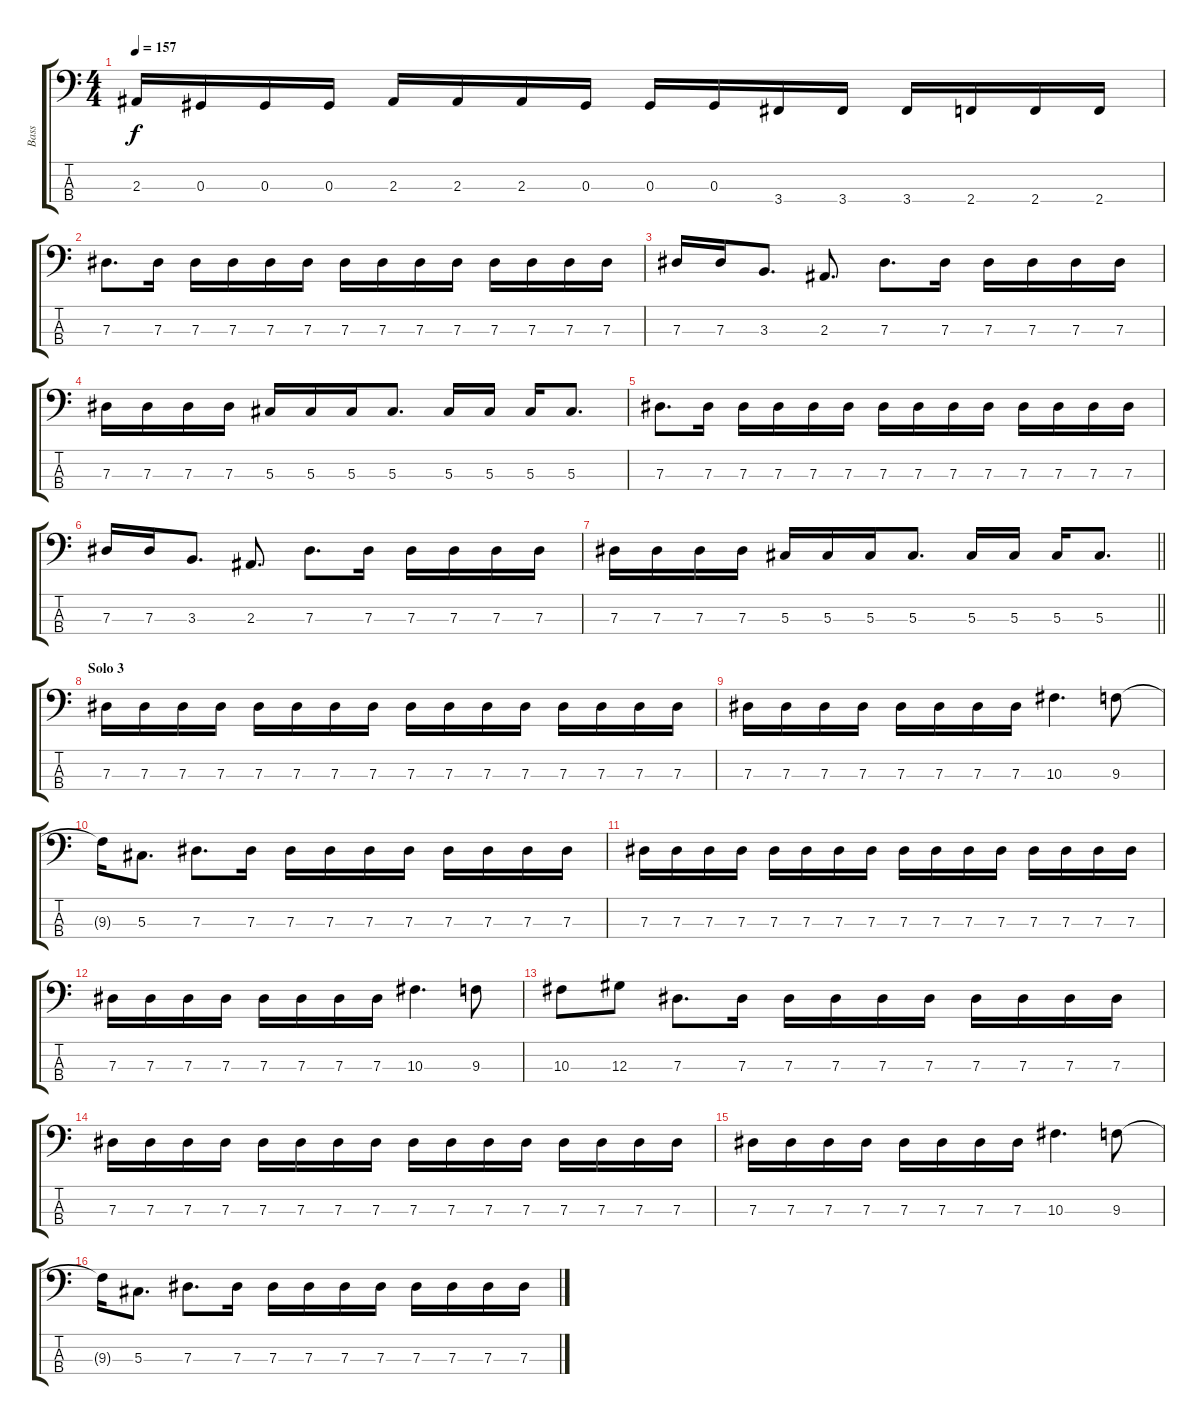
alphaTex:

\track ("Bass" "Bass") {instrument electricbassfinger}
\staff {score tabs}
\tuning (Gb2 Db2 Ab1 Eb1) {hide}
\ts (4 4)
\tempo 157
\clef f4
\ks c
2.3.16{dy f} 0.3.16 0.3.16 0.3.16 2.3.16 2.3.16 2.3.16 0.3.16 0.3.16 0.3.16 3.4.16 3.4.16 3.4.16 2.4.16 2.4.16 2.4.16 |
7.3.8{d} 7.3.16 7.3.16 7.3.16 7.3.16 7.3.16 7.3.16 7.3.16 7.3.16 7.3.16 7.3.16 7.3.16 7.3.16 7.3.16 |
7.3.16 7.3.16 3.3.8{d} 2.3.8{d} 7.3.8{d} 7.3.16 7.3.16 7.3.16 7.3.16 7.3.16 |
7.3.16 7.3.16 7.3.16 7.3.16 5.3.16 5.3.16 5.3.16 5.3.8{d} 5.3.16 5.3.16 5.3.16 5.3.8{d} |
7.3.8{d} 7.3.16 7.3.16 7.3.16 7.3.16 7.3.16 7.3.16 7.3.16 7.3.16 7.3.16 7.3.16 7.3.16 7.3.16 7.3.16 |
7.3.16 7.3.16 3.3.8{d} 2.3.8{d} 7.3.8{d} 7.3.16 7.3.16 7.3.16 7.3.16 7.3.16 |
\barLineRight lightlight
7.3.16 7.3.16 7.3.16 7.3.16 5.3.16 5.3.16 5.3.16 5.3.8{d} 5.3.16 5.3.16 5.3.16 5.3.8{d} |
\section ("" "Solo 3")
7.3.16 7.3.16 7.3.16 7.3.16 7.3.16 7.3.16 7.3.16 7.3.16 7.3.16 7.3.16 7.3.16 7.3.16 7.3.16 7.3.16 7.3.16 7.3.16 |
7.3.16 7.3.16 7.3.16 7.3.16 7.3.16 7.3.16 7.3.16 7.3.16 10.3.4{d} 9.3.8 |
9.3{t}.16 5.3.8{d} 7.3.8{d} 7.3.16 7.3.16 7.3.16 7.3.16 7.3.16 7.3.16 7.3.16 7.3.16 7.3.16 |
7.3.16 7.3.16 7.3.16 7.3.16 7.3.16 7.3.16 7.3.16 7.3.16 7.3.16 7.3.16 7.3.16 7.3.16 7.3.16 7.3.16 7.3.16 7.3.16 |
7.3.16 7.3.16 7.3.16 7.3.16 7.3.16 7.3.16 7.3.16 7.3.16 10.3.4{d} 9.3.8 |
10.3.8 12.3.8 7.3.8{d} 7.3.16 7.3.16 7.3.16 7.3.16 7.3.16 7.3.16 7.3.16 7.3.16 7.3.16 |
7.3.16 7.3.16 7.3.16 7.3.16 7.3.16 7.3.16 7.3.16 7.3.16 7.3.16 7.3.16 7.3.16 7.3.16 7.3.16 7.3.16 7.3.16 7.3.16 |
7.3.16 7.3.16 7.3.16 7.3.16 7.3.16 7.3.16 7.3.16 7.3.16 10.3.4{d} 9.3.8 |
9.3{t}.16 5.3.8{d} 7.3.8{d} 7.3.16 7.3.16 7.3.16 7.3.16 7.3.16 7.3.16 7.3.16 7.3.16 7.3.16
